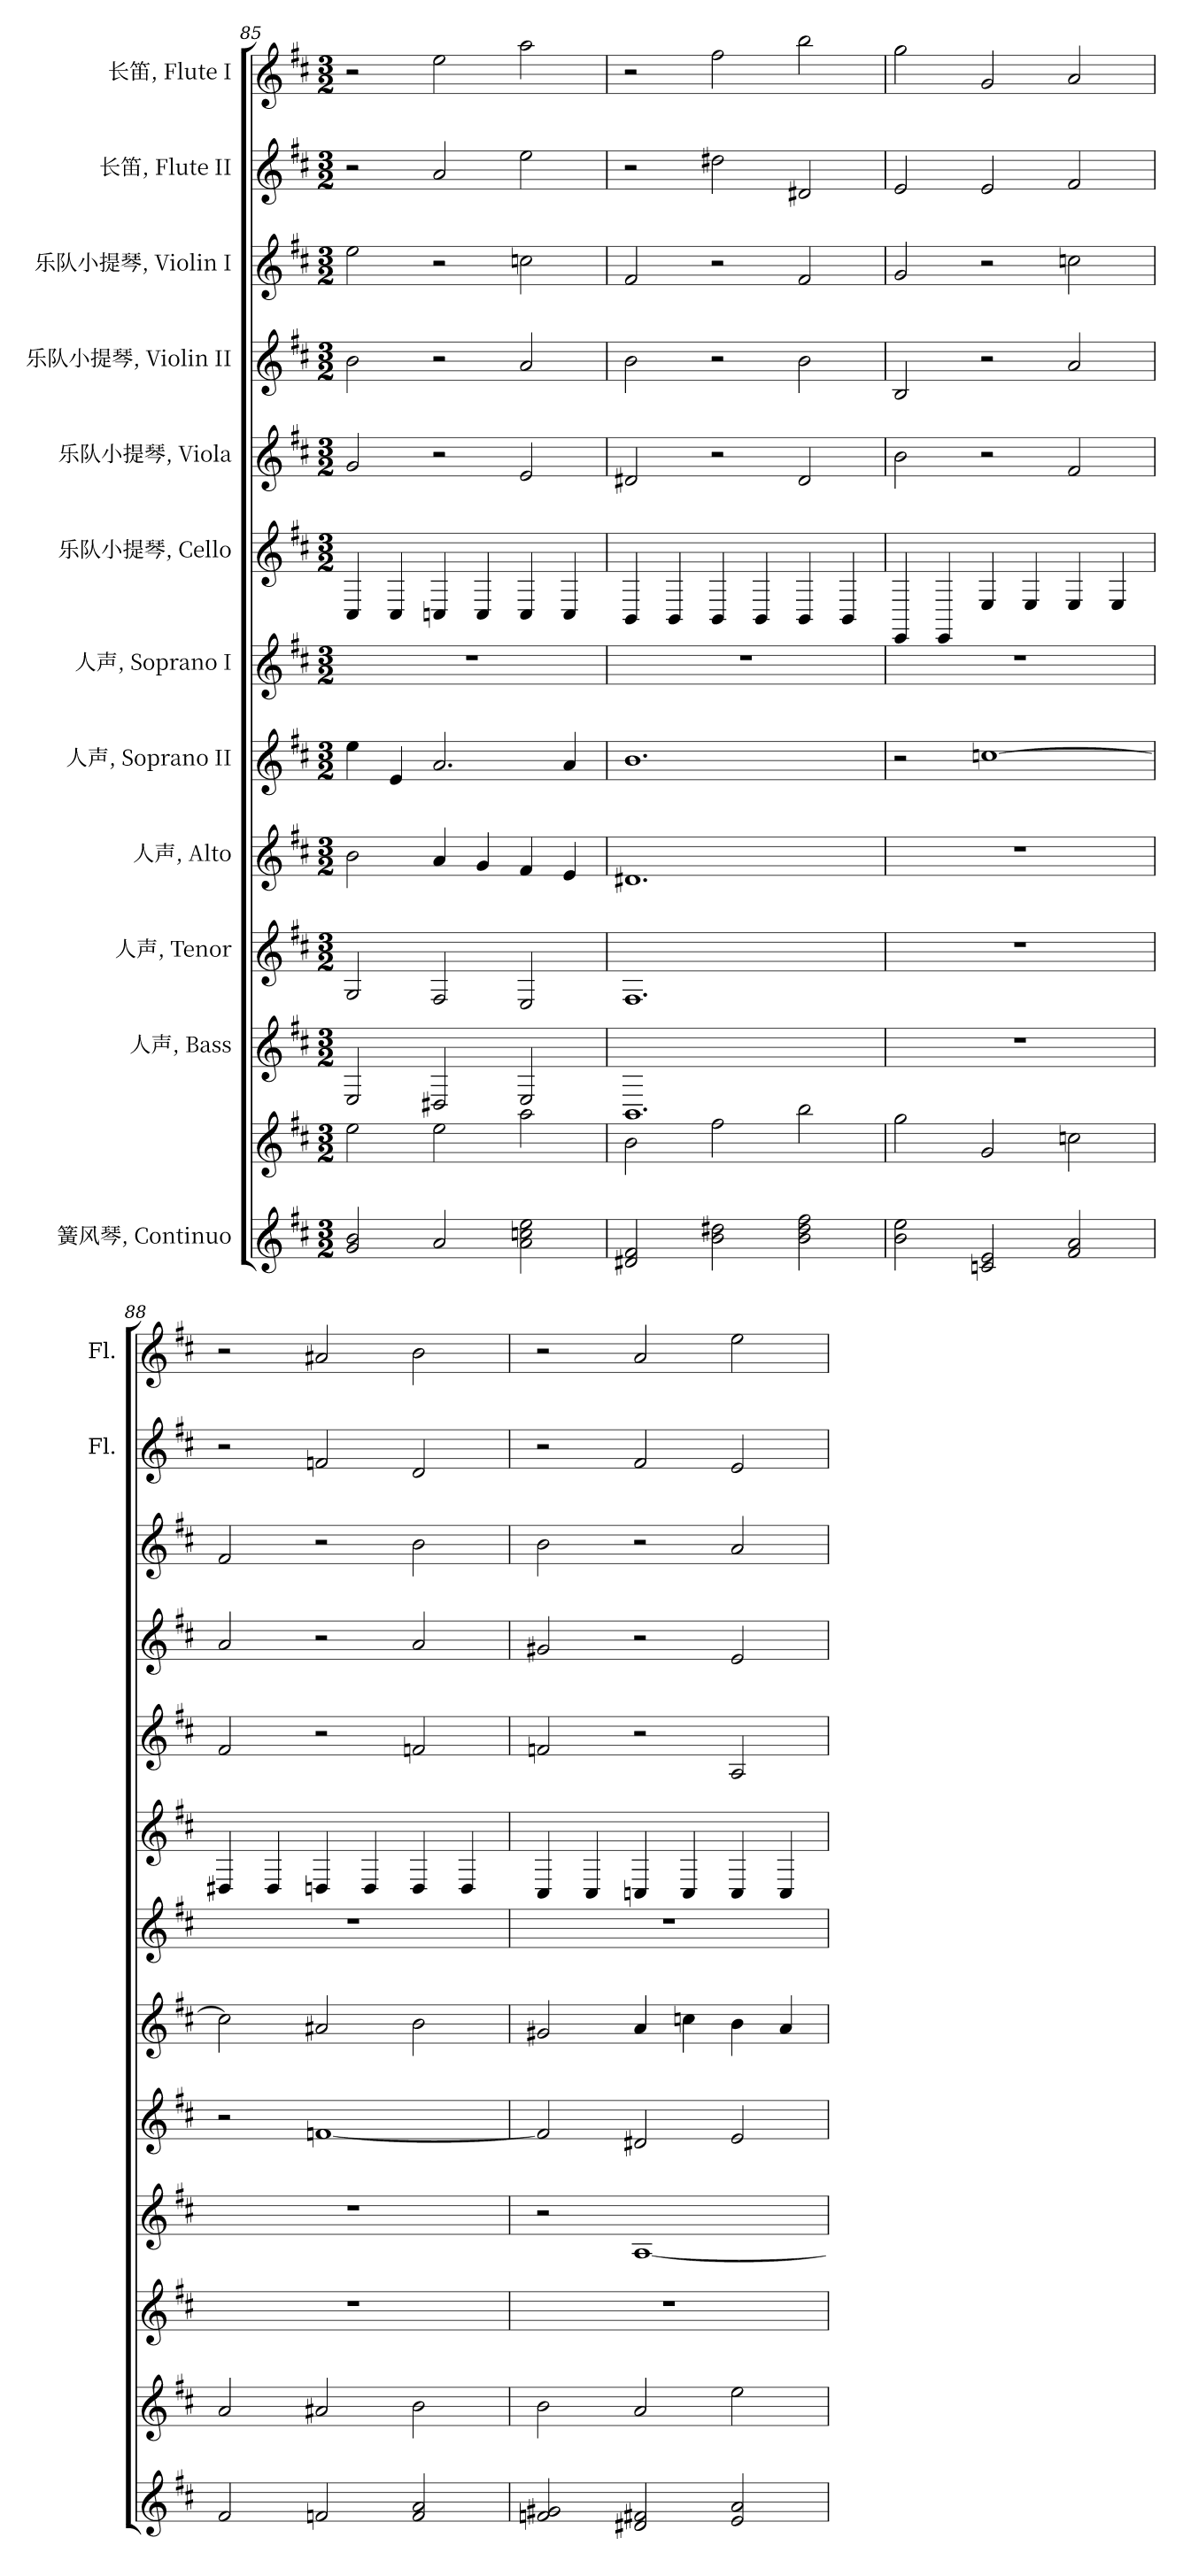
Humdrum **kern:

**kern	**kern	**kern	**kern	**kern	**kern	**kern	**kern	**kern	**kern	**kern	**kern	**kern
*part12	*part12	*part11	*part10	*part9	*part8	*part7	*part6	*part5	*part4	*part3	*part2	*part1
*staff13	*staff12	*staff11	*staff10	*staff9	*staff8	*staff7	*staff6	*staff5	*staff4	*staff3	*staff2	*staff1
*I"簧风琴, Continuo	*	*I"人声, Bass	*I"人声, Tenor	*I"人声, Alto	*I"人声, Soprano II	*I"人声, Soprano I	*I"乐队小提琴, Cello	*I"乐队小提琴, Viola	*I"乐队小提琴, Violin II	*I"乐队小提琴, Violin I	*I"长笛, Flute II	*I"长笛, Flute I
*	*	*	*	*	*	*	*	*	*	*	*I'Fl.	*I'Fl.
!!LO:PB:g=z
*clefG2	*clefG2	*clefG2	*clefG2	*clefG2	*clefG2	*clefG2	*clefG2	*clefG2	*clefG2	*clefG2	*clefG2	*clefG2
*k[f#c#]	*k[f#c#]	*k[f#c#]	*k[f#c#]	*k[f#c#]	*k[f#c#]	*k[f#c#]	*k[f#c#]	*k[f#c#]	*k[f#c#]	*k[f#c#]	*k[f#c#]	*k[f#c#]
*M3/2	*M3/2	*M3/2	*M3/2	*M3/2	*M3/2	*M3/2	*M3/2	*M3/2	*M3/2	*M3/2	*M3/2	*M3/2
=85	=85	=85	=85	=85	=85	=85	=85	=85	=85	=85	=85	=85
2g/ 2b/	2ee\	2E/	2G/	2b\	4ee\	1.r	4C#/	2g/	2b\	2ee\	2r	2r
.	.	.	.	.	4e/	.	4C#/	.	.	.	.	.
2a/	2ee\	2D#X/	2F#/	4a/	2.a/	.	4Cn/	2r	2r	2r	2a/	2ee\
.	.	.	.	4g/	.	.	4C/	.	.	.	.	.
2a\ 2ccn\ 2ee\	2aa\	2E/	2E/	4f#/	.	.	4C/	2e/	2a/	2ccn\	2ee\	2aa\
.	.	.	.	4e/	4a/	.	4C/	.	.	.	.	.
=86	=86	=86	=86	=86	=86	=86	=86	=86	=86	=86	=86	=86
2d#X/ 2f#/	2b\	1.BB	1.F#	1.d#X	1.b	1.r	4BB/	2d#X/	2b\	2f#/	2r	2r
.	.	.	.	.	.	.	4BB/	.	.	.	.	.
2b\ 2dd#X\	2ff#\	.	.	.	.	.	4BB/	2r	2r	2r	2dd#X\	2ff#\
.	.	.	.	.	.	.	4BB/	.	.	.	.	.
2b\ 2dd#\ 2ff#\	2bb\	.	.	.	.	.	4BB/	2d#/	2b\	2f#/	2d#X/	2bb\
.	.	.	.	.	.	.	4BB/	.	.	.	.	.
=87	=87	=87	=87	=87	=87	=87	=87	=87	=87	=87	=87	=87
2b\ 2ee\	2gg\	1.r	1.r	1.r	2r	1.r	4EE/	2b\	2B/	2g/	2e/	2gg\
.	.	.	.	.	.	.	4EE/	.	.	.	.	.
2cn/ 2e/	2g/	.	.	.	[1ccn	.	4E/	2r	2r	2r	2e/	2g/
.	.	.	.	.	.	.	4E/	.	.	.	.	.
2f#/ 2a/	2ccn\	.	.	.	.	.	4E/	2f#/	2a/	2ccn\	2f#/	2a/
.	.	.	.	.	.	.	4E/	.	.	.	.	.
=88	=88	=88	=88	=88	=88	=88	=88	=88	=88	=88	=88	=88
2f#/	2a/	1.r	1.r	2r	2cc\]	1.r	4D#X/	2f#/	2a/	2f#/	2r	2r
.	.	.	.	.	.	.	4D#/	.	.	.	.	.
2fn/	2a#X/	.	.	[1fn	2a#X/	.	4Dn/	2r	2r	2r	2fn/	2a#X/
.	.	.	.	.	.	.	4D/	.	.	.	.	.
2f/ 2a/	2b\	.	.	.	2b\	.	4D/	2fn/	2a/	2b\	2d/	2b\
.	.	.	.	.	.	.	4D/	.	.	.	.	.
!!LO:PB:g=z
=89	=89	=89	=89	=89	=89	=89	=89	=89	=89	=89	=89	=89
2fn/ 2g#X/	2b\	1.r	2r	2f/]	2g#X/	1.r	4C#/	2fn/	2g#X/	2b\	2r	2r
.	.	.	.	.	.	.	4C#/	.	.	.	.	.
2d#X/ 2f#X/	2a/	.	[1A	2d#X/	4a/	.	4Cn/	2r	2r	2r	2f#/	2a/
.	.	.	.	.	4ccn\	.	4C/	.	.	.	.	.
2e/ 2a/	2ee\	.	.	2e/	4b\	.	4C/	2A/	2e/	2a/	2e/	2ee\
.	.	.	.	.	4a/	.	4C/	.	.	.	.	.
=	=	=	=	=	=	=	=	=	=	=	=	=
*-	*-	*-	*-	*-	*-	*-	*-	*-	*-	*-	*-	*-
